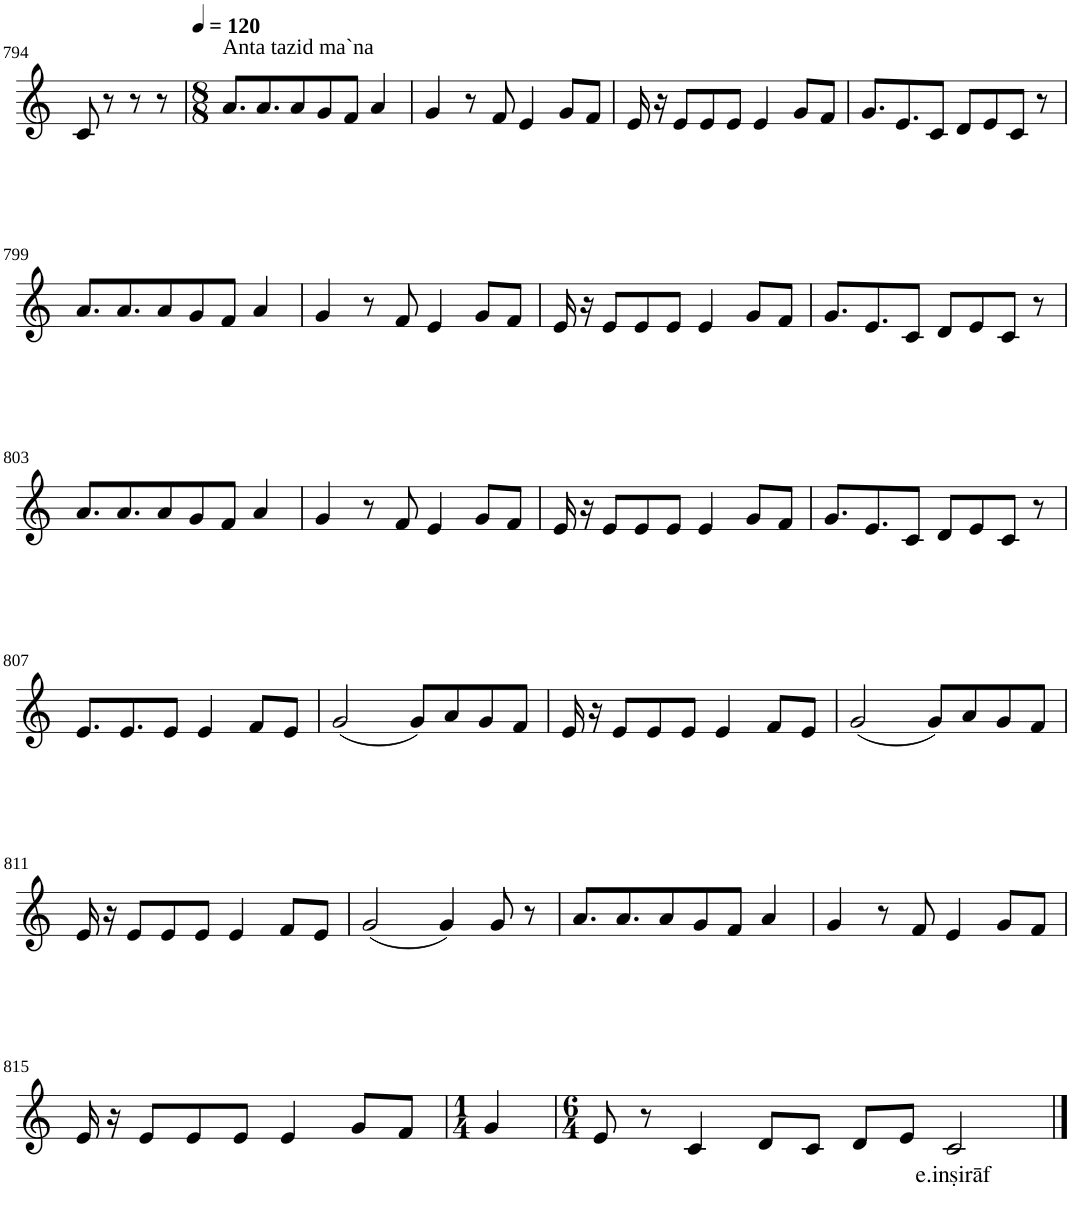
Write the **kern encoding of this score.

**kern	**text
*part1	*part1
*staff1	*staff1
*I"Violin	*
!!LO:PB:g=z
*clefG2	*
*k[]	*
*M4/8	*
=794	=794
8c/	.
8r	.
8r	.
8r	.
=795	=795
*M8/8	*
*MM120	*
!LO:TX:a:t=Anta tazid ma`na	!
8.a/L	.
8.a/	.
8a/	.
8g/	.
8f/J	.
4a/	.
=796	=796
4g/	.
8r	.
8f/	.
4e/	.
8g/L	.
8f/J	.
=797	=797
16e/	.
16r	.
8e/L	.
8e/	.
8e/J	.
4e/	.
8g/L	.
8f/J	.
=798	=798
8.g/L	.
8.e/	.
8c/J	.
8d/L	.
8e/	.
8c/J	.
8r	.
!!LO:LB:g=z
=799	=799
8.a/L	.
8.a/	.
8a/	.
8g/	.
8f/J	.
4a/	.
=800	=800
4g/	.
8r	.
8f/	.
4e/	.
8g/L	.
8f/J	.
=801	=801
16e/	.
16r	.
8e/L	.
8e/	.
8e/J	.
4e/	.
8g/L	.
8f/J	.
=802	=802
8.g/L	.
8.e/	.
8c/J	.
8d/L	.
8e/	.
8c/J	.
8r	.
!!LO:LB:g=z
=803	=803
8.a/L	.
8.a/	.
8a/	.
8g/	.
8f/J	.
4a/	.
=804	=804
4g/	.
8r	.
8f/	.
4e/	.
8g/L	.
8f/J	.
=805	=805
16e/	.
16r	.
8e/L	.
8e/	.
8e/J	.
4e/	.
8g/L	.
8f/J	.
=806	=806
8.g/L	.
8.e/	.
8c/J	.
8d/L	.
8e/	.
8c/J	.
8r	.
!!LO:LB:g=z
=807	=807
8.e/L	.
8.e/	.
8e/J	.
4e/	.
8f/L	.
8e/J	.
=808	=808
(2g/	.
8g/L)	.
8a/	.
8g/	.
8f/J	.
=809	=809
16e/	.
16r	.
8e/L	.
8e/	.
8e/J	.
4e/	.
8f/L	.
8e/J	.
=810	=810
(2g/	.
8g/L)	.
8a/	.
8g/	.
8f/J	.
!!LO:LB:g=z
=811	=811
16e/	.
16r	.
8e/L	.
8e/	.
8e/J	.
4e/	.
8f/L	.
8e/J	.
=812	=812
(2g/	.
4g/)	.
8g/	.
8r	.
=813	=813
8.a/L	.
8.a/	.
8a/	.
8g/	.
8f/J	.
4a/	.
=814	=814
4g/	.
8r	.
8f/	.
4e/	.
8g/L	.
8f/J	.
!!LO:LB:g=z
=815	=815
16e/	.
16r	.
8e/L	.
8e/	.
8e/J	.
4e/	.
8g/L	.
8f/J	.
=816	=816
*M1/4	*
4g/	.
=817	=817
*M6/4	*
8e/	.
8r	.
4c/	.
8d/L	.
8c/J	.
8d/L	.
8e/J	.
!	!LO:LY:b
2c/	e.inṣirāf
==	==
*-	*-
